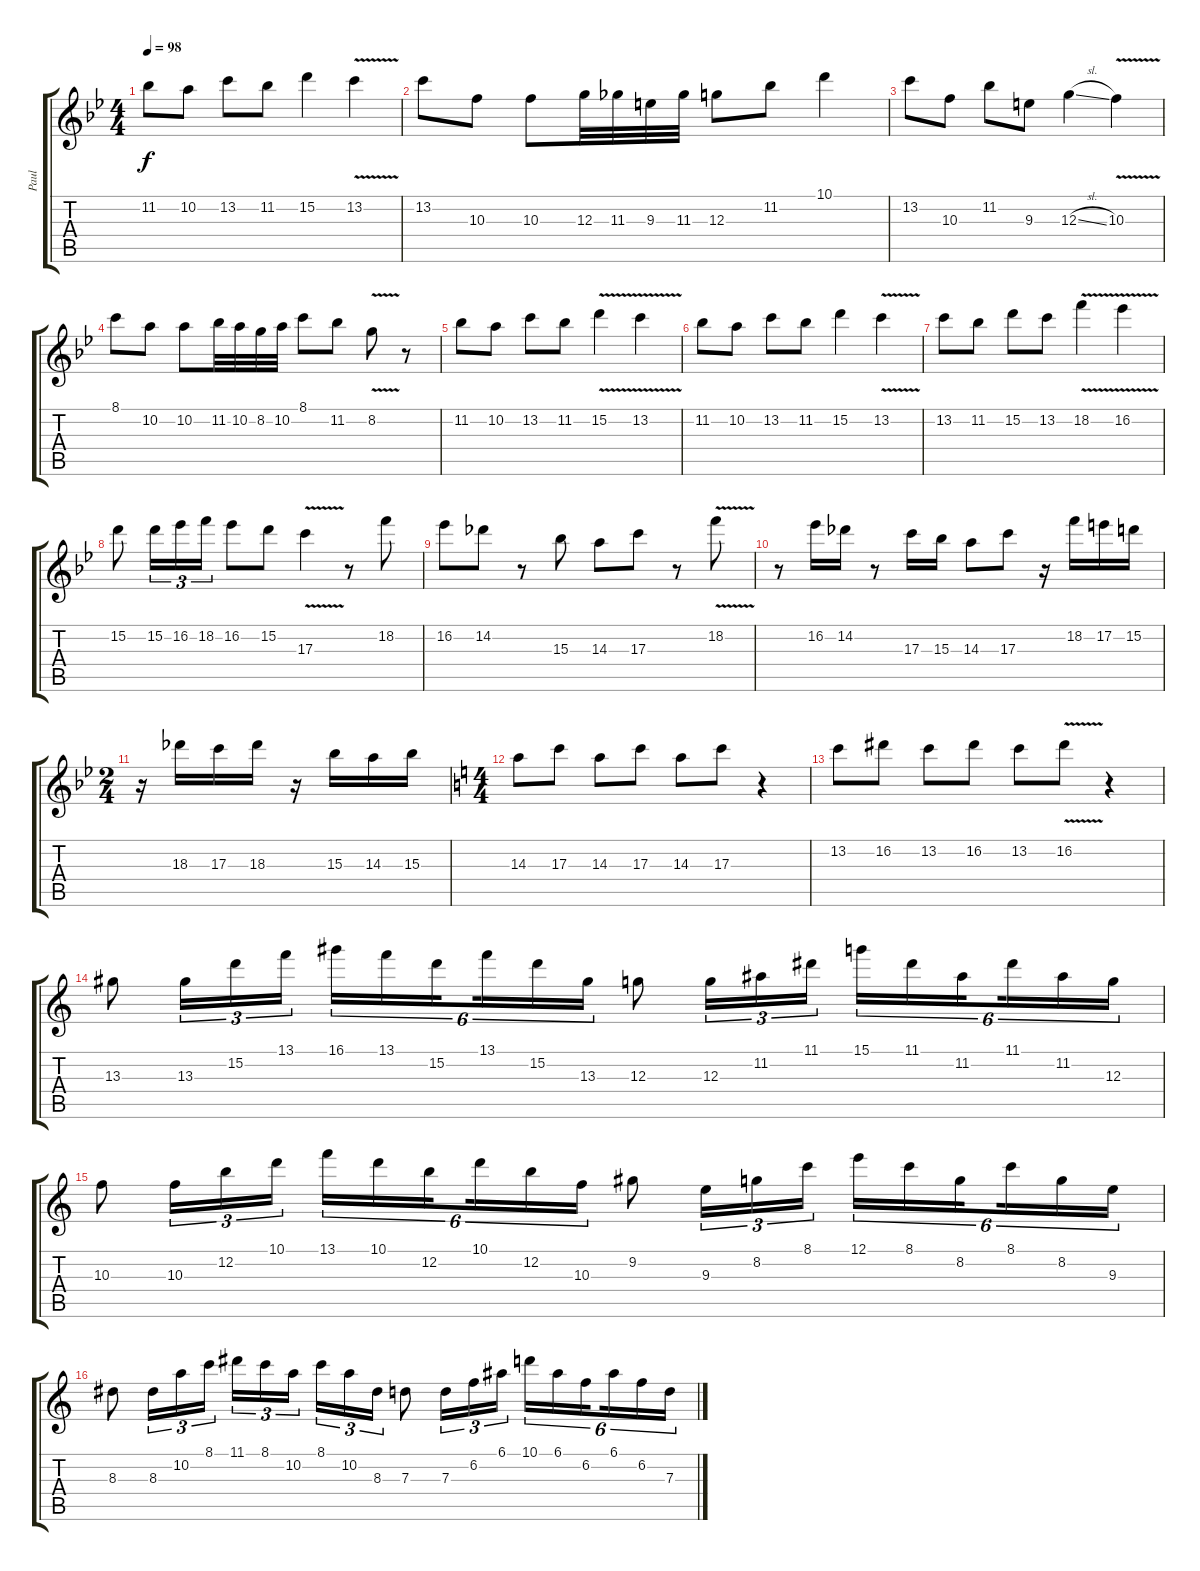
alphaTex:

\track ("Paul" "Paul") {instrument distortionguitar}
\staff {score tabs}
\tuning (E4 B3 G3 D3 A2 E2) {hide}
\ts (4 4)
\tempo 98
\clef g2
\ks bb
11.2.8{dy f} 10.2.8 13.2.8 11.2.8 15.2.4 13.2{v}.4 |
13.2.8 10.3.8 10.3.8 12.3.32 11.3.32 9.3.32 11.3.32 12.3.8 11.2.8 10.1.4 |
13.2.8 10.3.8 11.2.8 9.3.8 12.3{sl}.4 10.3{v}.4 |
8.1.8 10.2.8 10.2.8 11.2.32 10.2.32 8.2.32 10.2.32 8.1.8 11.2.8 8.2{v}.8 r.8 |
11.2.8 10.2.8 13.2.8 11.2.8 15.2{v}.4 13.2{v}.4 |
11.2.8 10.2.8 13.2.8 11.2.8 15.2.4 13.2{v}.4 |
13.2.8 11.2.8 15.2.8 13.2.8 18.2{v}.4 16.2{v}.4 |
15.2.8 15.2.16{tu (3 2)} 16.2.16{tu (3 2)} 18.2.16{tu (3 2)} 16.2.8 15.2.8 17.3{v}.4 r.8 18.2.8 |
16.2.8 14.2.8 r.8 15.3.8 14.3.8 17.3.8 r.8 18.2{v}.8 |
r.8 16.2.16 14.2.16 r.8 17.3.16 15.3.16 14.3.8 17.3.8 r.16 18.2.16 17.2.16 15.2.16 |
\ts (2 4)
r.16 18.3.16 17.3.16 18.3.16 r.16 15.3.16 14.3.16 15.3.16 |
\ts (4 4)
\ks c
14.3.8 17.3.8 14.3.8 17.3.8 14.3.8 17.3.8 r.4 |
13.2.8 16.2.8 13.2.8 16.2.8 13.2.8 16.2{v}.8 r.4 |
13.3.8 13.3.16{tu (3 2)} 15.2.16{tu (3 2)} 13.1.16{tu (3 2)} 16.1.16{tu (6 4)} 13.1.16{tu (6 4)} 15.2.16{tu (6 4) beam splitsecondary} 13.1.16{tu (6 4)} 15.2.16{tu (6 4)} 13.3.16{tu (6 4)} 12.3.8 12.3.16{tu (3 2)} 11.2.16{tu (3 2)} 11.1.16{tu (3 2)} 15.1.16{tu (6 4)} 11.1.16{tu (6 4)} 11.2.16{tu (6 4) beam splitsecondary} 11.1.16{tu (6 4)} 11.2.16{tu (6 4)} 12.3.16{tu (6 4)} |
10.3.8 10.3.16{tu (3 2)} 12.2.16{tu (3 2)} 10.1.16{tu (3 2)} 13.1.16{tu (6 4)} 10.1.16{tu (6 4)} 12.2.16{tu (6 4) beam splitsecondary} 10.1.16{tu (6 4)} 12.2.16{tu (6 4)} 10.3.16{tu (6 4)} 9.2.8 9.3.16{tu (3 2)} 8.2.16{tu (3 2)} 8.1.16{tu (3 2)} 12.1.16{tu (6 4)} 8.1.16{tu (6 4)} 8.2.16{tu (6 4) beam splitsecondary} 8.1.16{tu (6 4)} 8.2.16{tu (6 4)} 9.3.16{tu (6 4)} |
8.3.8 8.3.16{tu (3 2)} 10.2.16{tu (3 2)} 8.1.16{tu (3 2)} 11.1.16{tu (3 2)} 8.1.16{tu (3 2)} 10.2.16{tu (3 2) beam splitsecondary} 8.1.16{tu (3 2)} 10.2.16{tu (3 2)} 8.3.16{tu (3 2)} 7.3.8 7.3.16{tu (3 2)} 6.2.16{tu (3 2)} 6.1.16{tu (3 2)} 10.1.16{tu (6 4)} 6.1.16{tu (6 4)} 6.2.16{tu (6 4) beam splitsecondary} 6.1.16{tu (6 4)} 6.2.16{tu (6 4)} 7.3.16{tu (6 4)}
